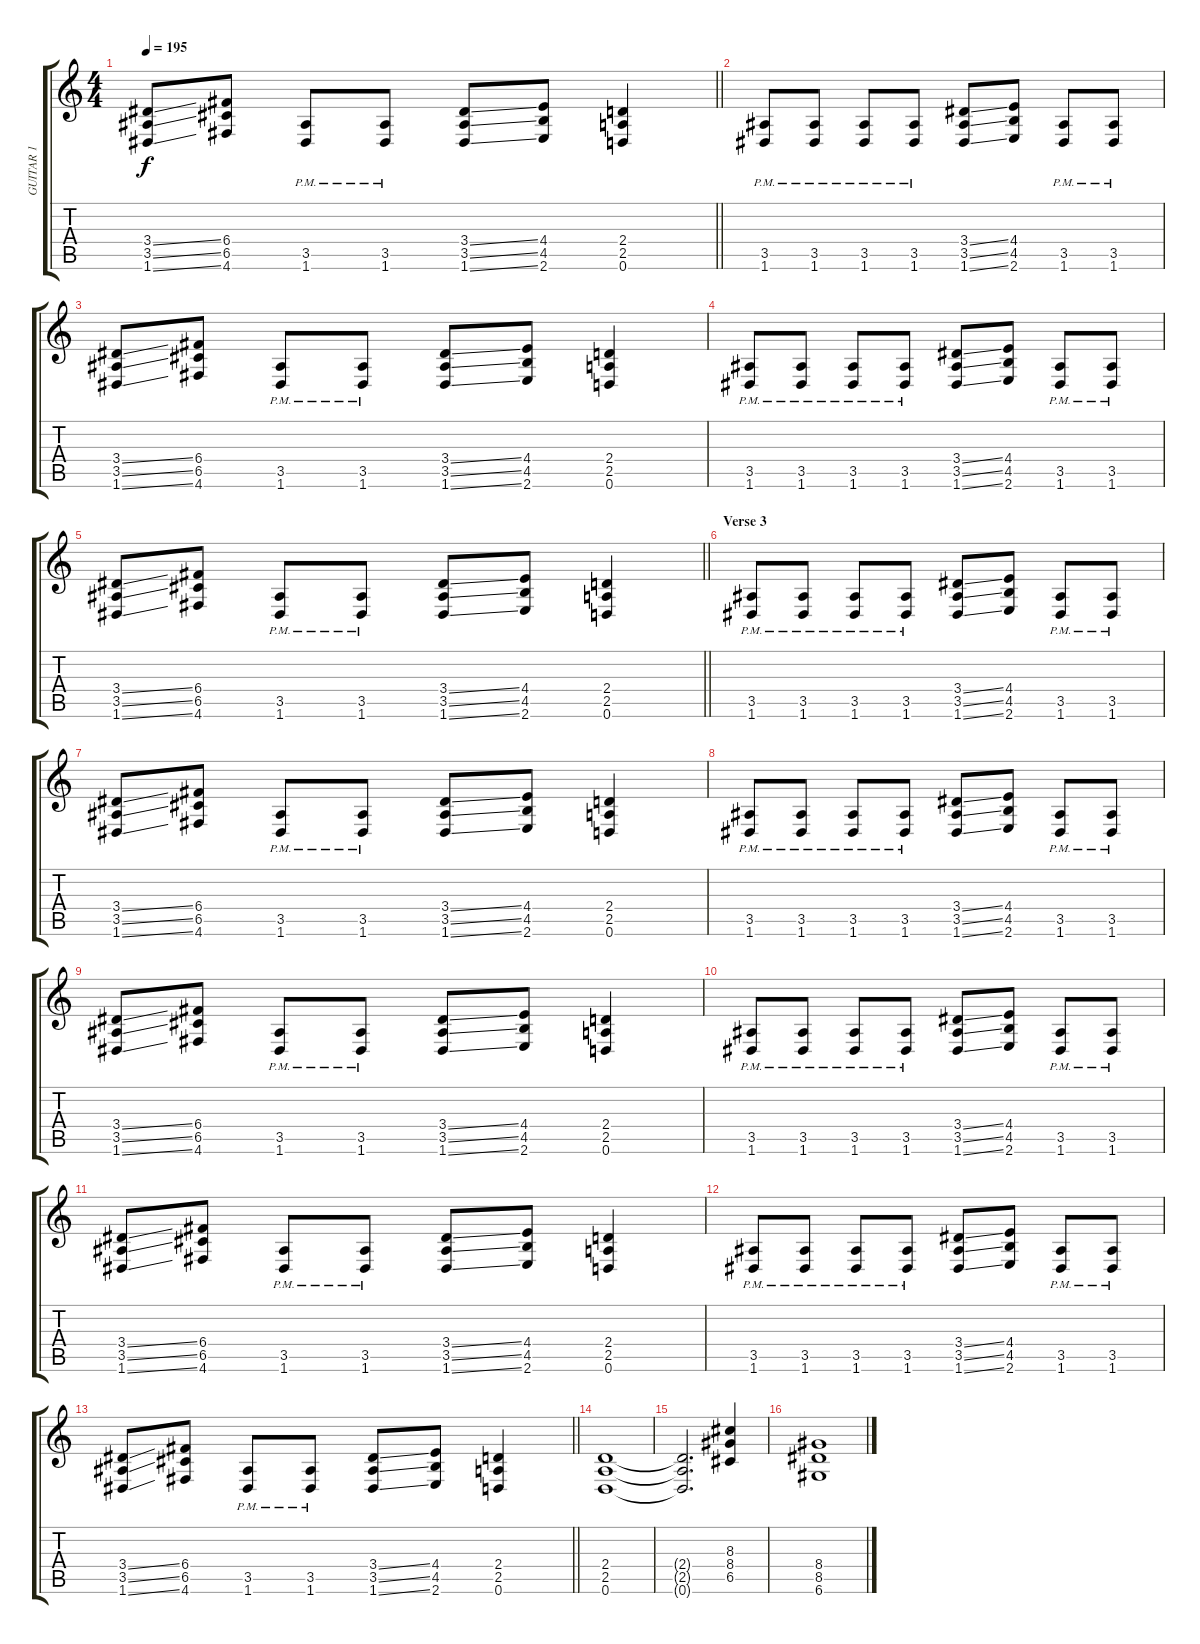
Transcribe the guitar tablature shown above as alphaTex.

\track ("GUITAR 1" "GUITAR 1") {instrument overdrivenguitar}
\staff {score tabs}
\tuning (D4 A3 F3 C3 G2 D2) {hide}
\ts (4 4)
\tempo 195
\clef g2
\barLineRight lightlight
\ks c
(3.4{ss} 3.5{ss} 1.6{ss}).8{dy f} (6.4 6.5 4.6).8 (3.5{pm} 1.6{pm}).8 (3.5{pm} 1.6{pm}).8 (3.4{ss} 3.5{ss} 1.6{ss}).8 (4.4 4.5 2.6).8 (2.4 2.5 0.6).4 |
(3.5{pm} 1.6{pm}).8 (3.5{pm} 1.6{pm}).8 (3.5{pm} 1.6{pm}).8 (3.5{pm} 1.6{pm}).8 (3.4{ss} 3.5{ss} 1.6{ss}).8 (4.4 4.5 2.6).8 (3.5{pm} 1.6{pm}).8 (3.5{pm} 1.6{pm}).8 |
(3.4{ss} 3.5{ss} 1.6{ss}).8 (6.4 6.5 4.6).8 (3.5{pm} 1.6{pm}).8 (3.5{pm} 1.6{pm}).8 (3.4{ss} 3.5{ss} 1.6{ss}).8 (4.4 4.5 2.6).8 (2.4 2.5 0.6).4 |
(3.5{pm} 1.6{pm}).8 (3.5{pm} 1.6{pm}).8 (3.5{pm} 1.6{pm}).8 (3.5{pm} 1.6{pm}).8 (3.4{ss} 3.5{ss} 1.6{ss}).8 (4.4 4.5 2.6).8 (3.5{pm} 1.6{pm}).8 (3.5{pm} 1.6{pm}).8 |
\barLineRight lightlight
(3.4{ss} 3.5{ss} 1.6{ss}).8 (6.4 6.5 4.6).8 (3.5{pm} 1.6{pm}).8 (3.5{pm} 1.6{pm}).8 (3.4{ss} 3.5{ss} 1.6{ss}).8 (4.4 4.5 2.6).8 (2.4 2.5 0.6).4 |
\section ("" "Verse 3")
(3.5{pm} 1.6{pm}).8 (3.5{pm} 1.6{pm}).8 (3.5{pm} 1.6{pm}).8 (3.5{pm} 1.6{pm}).8 (3.4{ss} 3.5{ss} 1.6{ss}).8 (4.4 4.5 2.6).8 (3.5{pm} 1.6{pm}).8 (3.5{pm} 1.6{pm}).8 |
(3.4{ss} 3.5{ss} 1.6{ss}).8 (6.4 6.5 4.6).8 (3.5{pm} 1.6{pm}).8 (3.5{pm} 1.6{pm}).8 (3.4{ss} 3.5{ss} 1.6{ss}).8 (4.4 4.5 2.6).8 (2.4 2.5 0.6).4 |
(3.5{pm} 1.6{pm}).8 (3.5{pm} 1.6{pm}).8 (3.5{pm} 1.6{pm}).8 (3.5{pm} 1.6{pm}).8 (3.4{ss} 3.5{ss} 1.6{ss}).8 (4.4 4.5 2.6).8 (3.5{pm} 1.6{pm}).8 (3.5{pm} 1.6{pm}).8 |
(3.4{ss} 3.5{ss} 1.6{ss}).8 (6.4 6.5 4.6).8 (3.5{pm} 1.6{pm}).8 (3.5{pm} 1.6{pm}).8 (3.4{ss} 3.5{ss} 1.6{ss}).8 (4.4 4.5 2.6).8 (2.4 2.5 0.6).4 |
(3.5{pm} 1.6{pm}).8 (3.5{pm} 1.6{pm}).8 (3.5{pm} 1.6{pm}).8 (3.5{pm} 1.6{pm}).8 (3.4{ss} 3.5{ss} 1.6{ss}).8 (4.4 4.5 2.6).8 (3.5{pm} 1.6{pm}).8 (3.5{pm} 1.6{pm}).8 |
(3.4{ss} 3.5{ss} 1.6{ss}).8 (6.4 6.5 4.6).8 (3.5{pm} 1.6{pm}).8 (3.5{pm} 1.6{pm}).8 (3.4{ss} 3.5{ss} 1.6{ss}).8 (4.4 4.5 2.6).8 (2.4 2.5 0.6).4 |
(3.5{pm} 1.6{pm}).8 (3.5{pm} 1.6{pm}).8 (3.5{pm} 1.6{pm}).8 (3.5{pm} 1.6{pm}).8 (3.4{ss} 3.5{ss} 1.6{ss}).8 (4.4 4.5 2.6).8 (3.5{pm} 1.6{pm}).8 (3.5{pm} 1.6{pm}).8 |
\barLineRight lightlight
(3.4{ss} 3.5{ss} 1.6{ss}).8 (6.4 6.5 4.6).8 (3.5{pm} 1.6{pm}).8 (3.5{pm} 1.6{pm}).8 (3.4{ss} 3.5{ss} 1.6{ss}).8 (4.4 4.5 2.6).8 (2.4 2.5 0.6).4 |
(2.4 2.5 0.6).1 |
(2.4{t} 2.5{t} 0.6{t}).2{d} (8.3 8.4 6.5).4 |
(8.4 8.5 6.6).1
